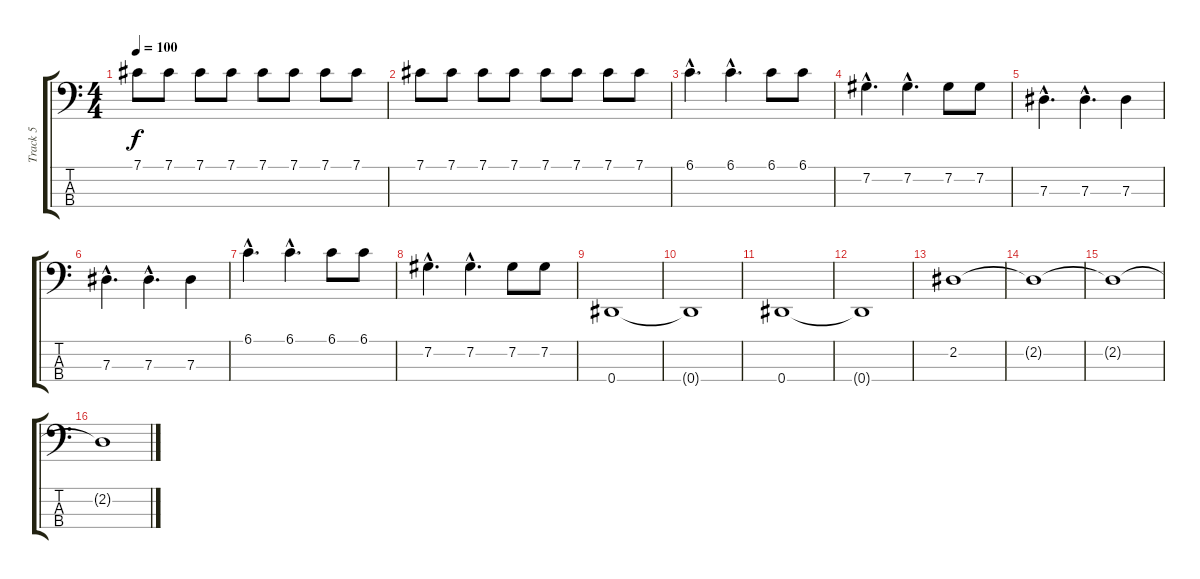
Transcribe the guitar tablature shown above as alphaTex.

\track ("Track 5" "Track 5") {instrument electricbassfinger}
\staff {score tabs}
\tuning (Gb2 Db2 Ab1 Eb1) {hide}
\ts (4 4)
\tempo 100
\clef f4
\ks c
7.1.8{dy f} 7.1.8 7.1.8 7.1.8 7.1.8 7.1.8 7.1.8 7.1.8 |
7.1.8 7.1.8 7.1.8 7.1.8 7.1.8 7.1.8 7.1.8 7.1.8 |
6.1{hac}.4{d} 6.1{hac}.4{d} 6.1.8 6.1.8 |
7.2{hac}.4{d} 7.2{hac}.4{d} 7.2.8 7.2.8 |
7.3{hac}.4{d} 7.3{hac}.4{d} 7.3.4 |
7.3{hac}.4{d} 7.3{hac}.4{d} 7.3.4 |
6.1{hac}.4{d} 6.1{hac}.4{d} 6.1.8 6.1.8 |
7.2{hac}.4{d} 7.2{hac}.4{d} 7.2.8 7.2.8 |
0.4.1 |
0.4{t}.1 |
0.4.1 |
0.4{t}.1 |
2.2.1 |
2.2{t}.1 |
2.2{t}.1 |
2.2{t}.1{volume 0}
